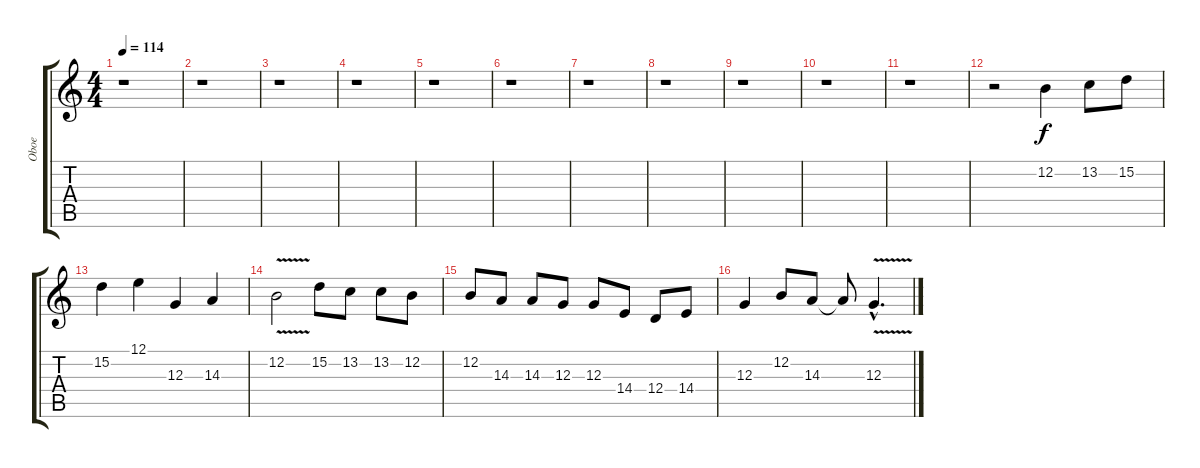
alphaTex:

\track ("Oboe" "Oboe") {instrument oboe}
\staff {score tabs}
\tuning (E4 B3 G3 D3 A2 E2) {hide}
\ts (4 4)
\tempo 114
\clef g2
\ks c
r.1{dy f} |
r.1 |
r.1 |
r.1 |
r.1 |
r.1 |
r.1 |
r.1 |
r.1 |
r.1 |
r.1 |
r.2 12.2.4 13.2.8 15.2.8 |
15.2.4 12.1.4 12.3.4 14.3.4 |
12.2{v}.2 15.2.8 13.2.8 13.2.8 12.2.8 |
12.2.8 14.3.8 14.3.8 12.3.8 12.3.8 14.4.8 12.4.8 14.4.8 |
12.3.4 12.2.8 14.3.8 14.3{t}.8 12.3{v hac}.4{d}
